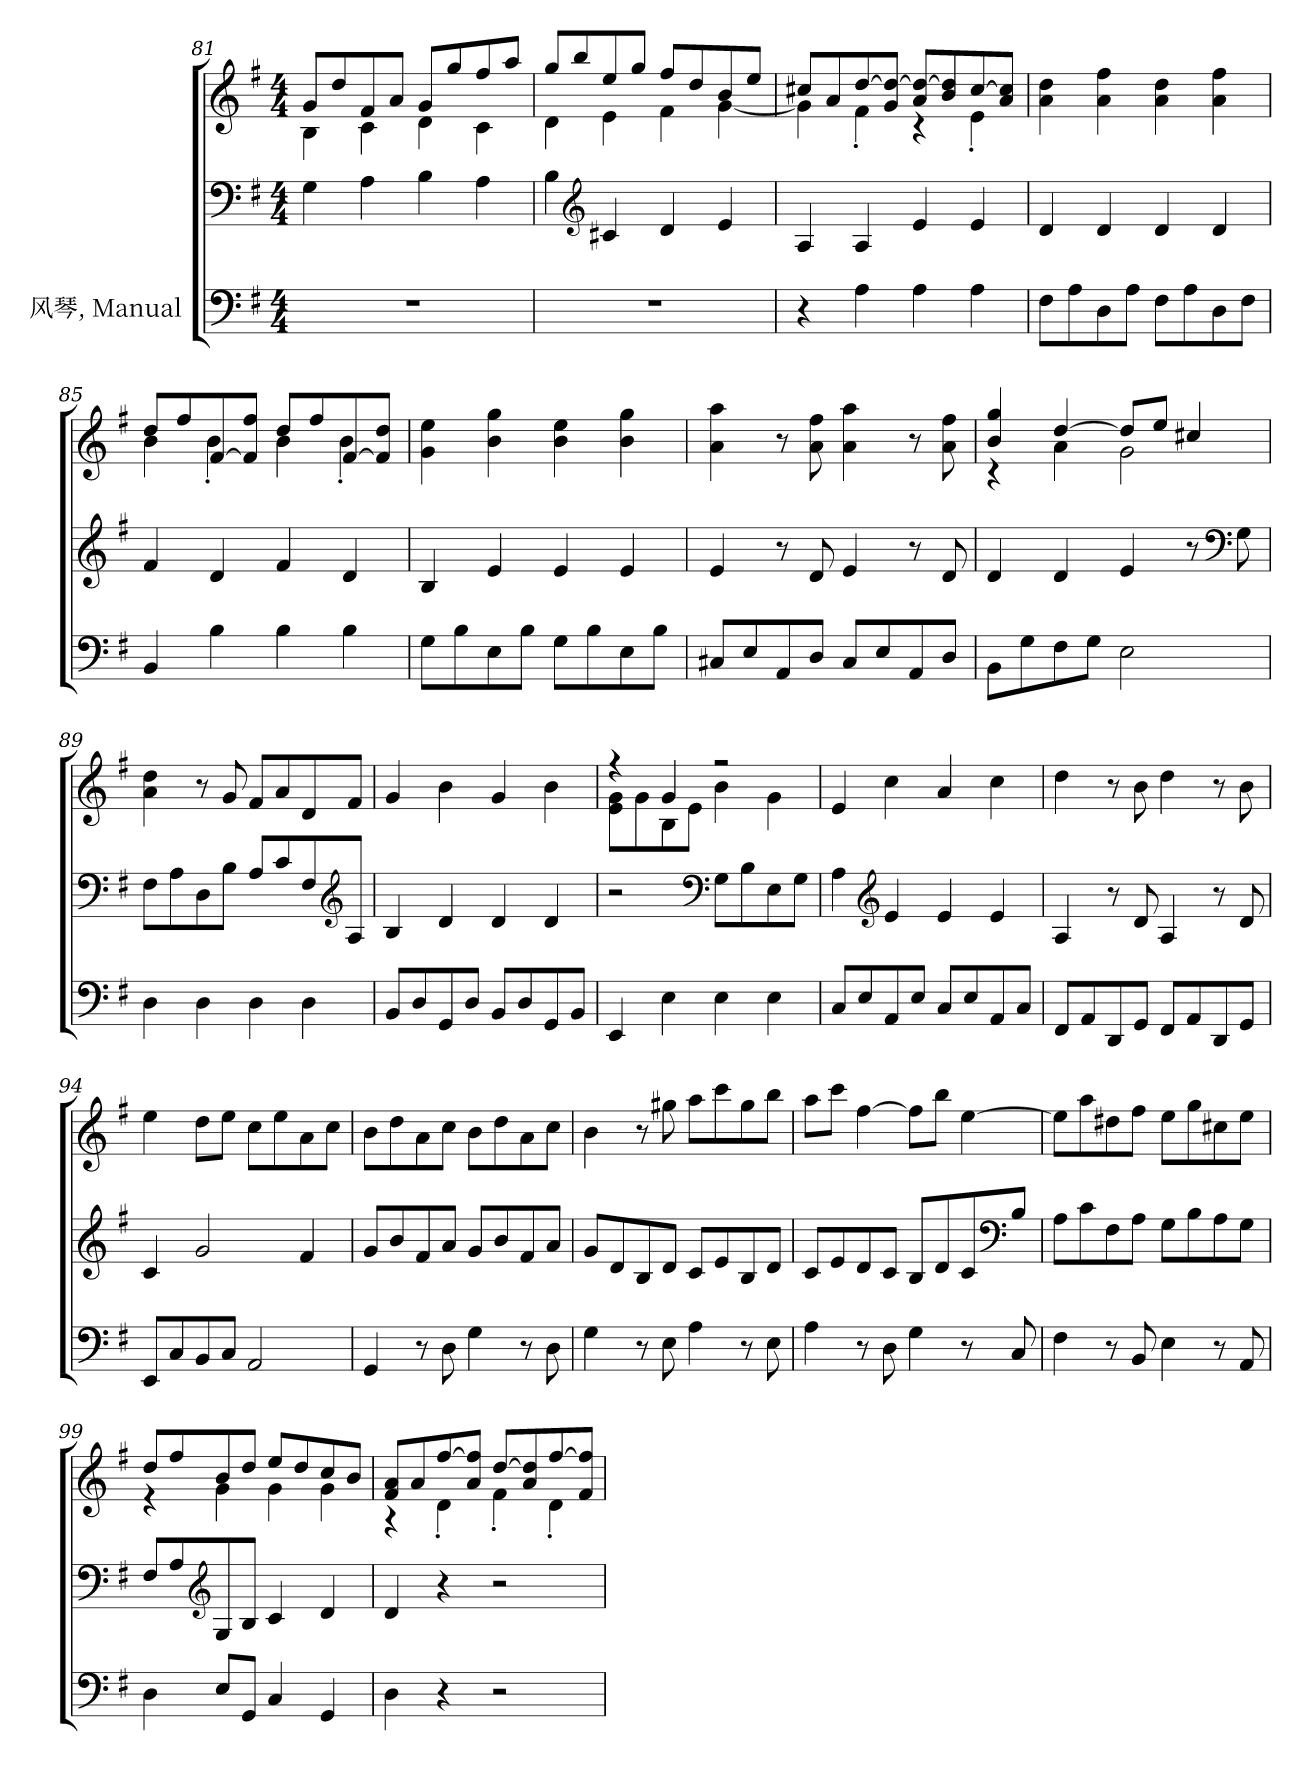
**kern	**kern	**kern
*part1	*part1	*part1
*staff3	*staff2	*staff1
*I"风琴, Manual	*	*
*clefF4	*clefF4	*clefG2
*k[f#]	*k[f#]	*k[f#]
*M4/4	*M4/4	*M4/4
=81	=81	=81
*	*	*^
1r	4G\	8g/L	4B\
.	.	8dd/	.
.	4A\	8f#/	4c\
.	.	8a/J	.
.	4B\	8g/L	4d\
.	.	8gg/	.
.	4A\	8ff#/	4c\
.	.	8aa/J	.
!!LO:LB:g=z	!!
=82	=82	=82	=82
1r	4B\	8gg/L	4d\
.	.	8bb/	.
*	*clefG2	*	*
.	4c#X/	8ee/	4e\
.	.	8gg/J	.
.	4d/	8ff#/L	4f#\
.	.	8dd/	.
.	4e/	8b/	[4g\
.	.	8ee/J	.
=83	=83	=83	=83
4r	4A/	8cc#X/L	4g\]
.	.	8a/	.
4A\	4A/	[8dd/	4f#'\
.	.	8g/ 8dd/_J	.
4A\	4e/	8a/ 8dd/_L	4r
.	.	8b/ 8dd/]	.
4A\	4e/	[8cc#/	4e'\
.	.	8a/ 8cc#/]J	.
*	*	*v	*v
=84	=84	=84
8F#\L	4d/	4a\ 4dd\
8A\	.	.
8D\	4d/	4a\ 4ff#\
8A\J	.	.
8F#\L	4d/	4a\ 4dd\
8A\	.	.
8D\	4d/	4a\ 4ff#\
8F#\J	.	.
=85	=85	=85
*	*	*^
4BB/	4f#/	8dd/L	4b\
.	.	8ff#/	.
4B\	4d/	[8f#/	4b'\
.	.	8f#/] 8ff#/J	.
4B\	4f#/	8dd/L	4b\
.	.	8ff#/	.
4B\	4d/	[8f#/	4b'\
.	.	8f#/] 8dd/J	.
*	*	*v	*v
!!LO:LB:g=z
=86	=86	=86
8G\L	4B/	4g\ 4ee\
8B\	.	.
8E\	4e/	4b\ 4gg\
8B\J	.	.
8G\L	4e/	4b\ 4ee\
8B\	.	.
8E\	4e/	4b\ 4gg\
8B\J	.	.
=87	=87	=87
8C#X/L	4e/	4a\ 4aa\
8E/	.	.
8AA/	8r	8r
8D/J	8d/	8a\ 8ff#\
8C#/L	4e/	4a\ 4aa\
8E/	.	.
8AA/	8r	8r
8D/J	8d/	8a\ 8ff#\
=88	=88	=88
*	*	*^
8BB\L	4d/	4b/ 4gg/	4r
8G\	.	.	.
8F#\	4d/	[4dd/	4a\
8G\J	.	.	.
2E\	4e/	8dd/L]	2g\
.	.	8ee/J	.
.	8r	4cc#X/	.
*	*clefF4	*	*
.	8G\	.	.
*	*	*v	*v
=89	=89	=89
4D\	8F#\L	4a\ 4dd\
.	8A\	.
4D\	8D\	8r
.	8B\J	8g/
4D\	8A/L	8f#/L
.	8c/	8a/
4D\	8F#/	8d/
*	*clefG2	*
.	8A/J	8f#/J
!!LO:LB:g=z
=90	=90	=90
8BB/L	4B/	4g/
8D/	.	.
8GG/	4d/	4b\
8D/J	.	.
8BB/L	4d/	4g/
8D/	.	.
8GG/	4d/	4b\
8BB/J	.	.
=91	=91	=91
*	*	*^
4EE/	2r	4r	8e\ 8g\L
.	.	.	8g\
4E\	.	4g/	8B\
.	.	.	8e\J
*	*clefF4	*	*
4E\	8G\L	2r	4b\
.	8B\	.	.
4E\	8E\	.	4g\
.	8G\J	.	.
*	*	*v	*v
=92	=92	=92
8C/L	4A\	4e/
8E/	.	.
*	*clefG2	*
8AA/	4e/	4cc\
8E/J	.	.
8C/L	4e/	4a/
8E/	.	.
8AA/	4e/	4cc\
8C/J	.	.
=93	=93	=93
8FF#/L	4A/	4dd\
8AA/	.	.
8DD/	8r	8r
8GG/J	8d/	8b\
8FF#/L	4A/	4dd\
8AA/	.	.
8DD/	8r	8r
8GG/J	8d/	8b\
=94	=94	=94
8EE/L	4c/	4ee\
8C/	.	.
8BB/	2g/	8dd\L
8C/J	.	8ee\J
2AA/	.	8cc\L
.	.	8ee\
.	4f#/	8a\
.	.	8cc\J
!!LO:PB:g=z
=95	=95	=95
4GG/	8g/L	8b\L
.	8b/	8dd\
8r	8f#/	8a\
8D\	8a/J	8cc\J
4G\	8g/L	8b\L
.	8b/	8dd\
8r	8f#/	8a\
8D\	8a/J	8cc\J
=96	=96	=96
4G\	8g/L	4b\
.	8d/	.
8r	8B/	8r
8E\	8d/J	8gg#X\
4A\	8c/L	8aa\L
.	8e/	8ccc\
8r	8B/	8gg#\
8E\	8d/J	8bb\J
=97	=97	=97
4A\	8c/L	8aa\L
.	8e/	8ccc\J
8r	8d/	[4ff#\
8D\	8c/J	.
4G\	8B/L	8ff#\L]
.	8d/	8bb\J
8r	8c/	[4ee\
*	*clefF4	*
8C/	8B/J	.
=98	=98	=98
4F#\	8A\L	8ee\L]
.	8c\	8aa\
8r	8F#\	8dd#X\
8BB/	8A\J	8ff#\J
4E\	8G\L	8ee\L
.	8B\	8gg\
8r	8A\	8cc#X\
8AA/	8G\J	8ee\J
!!LO:LB:g=z
=99	=99	=99
*	*	*^
4D\	8F#/L	8dd/L	4r
.	8A/	8ff#/	.
*	*clefG2	*	*
8E/L	8G/	8b/	4g\
8GG/J	8B/J	8dd/J	.
4C/	4c/	8ee/L	4g\
.	.	8dd/	.
4GG/	4d/	8cc/	4g\
.	.	8b/J	.
=100	=100	=100	=100
4D\	4d/	8f#/ 8a/L	4r
.	.	8a/	.
4r	4r	[8ff#/	4d'\
.	.	8a/ 8ff#/]J	.
2r	2r	[8dd/L	4f#'\
.	.	8a/ 8dd/]	.
.	.	[8ff#/	4d'\
.	.	8f#/ 8ff#/]J	.
*	*	*v	*v
=	=	=
*-	*-	*-
